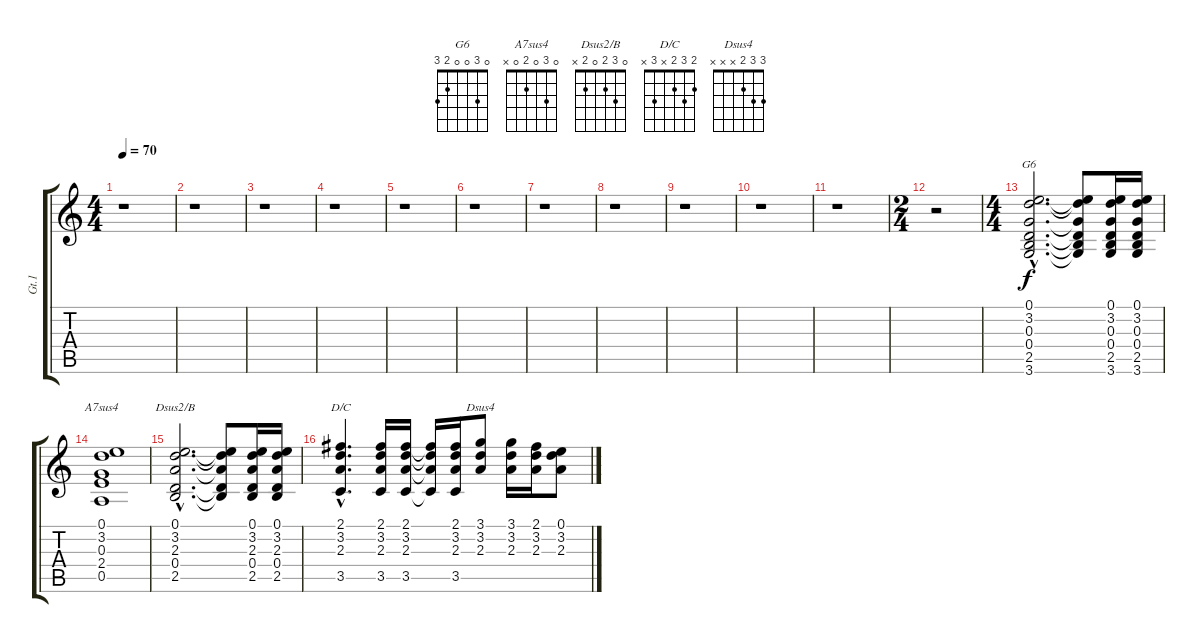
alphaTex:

\track ("Gt.1" "Gt.1") {instrument distortionguitar}
\staff {score tabs}
\tuning (E4 B3 G3 D3 A2 E2) {hide}
\chord ("G6" 0 3 0 0 2 3)
\chord ("A7sus4" 0 3 0 2 0 x)
\chord ("Dsus2/B" 0 3 2 0 2 x)
\chord ("D/C" 2 3 2 x 3 x)
\chord ("Dsus4" 3 3 2 x x x)
\ts (4 4)
\tempo 70
\clef g2
\ks c
r.1{dy f} |
r.1 |
r.1 |
r.1 |
r.1 |
r.1 |
r.1 |
r.1 |
r.1 |
r.1 |
r.1 |
\ts (2 4)
r.2 |
\ts (4 4)
(0.1{hac} 3.2{hac} 0.3{hac} 0.4{hac} 2.5{hac} 3.6{hac}).2{d ch "G6"} (0.1{t} 3.2{t} 0.3{t} 0.4{t} 2.5{t} 3.6{t}).8 (0.1 3.2 0.3 0.4 2.5 3.6).16 (0.1 3.2 0.3 0.4 2.5 3.6).16 |
(0.1 3.2 0.3 2.4 0.5).1{ch "A7sus4"} |
(0.1{hac} 3.2{hac} 2.3{hac} 0.4{hac} 2.5{hac}).2{d ch "Dsus2/B"} (0.1{t} 3.2{t} 2.3{t} 0.4{t} 2.5{t}).8 (0.1 3.2 2.3 0.4 2.5).16 (0.1 3.2 2.3 0.4 2.5).16 |
(2.1{hac} 3.2{hac} 2.3{hac} 3.5{hac}).4{d ch "D/C"} (2.1 3.2 2.3 3.5).16 (2.1 3.2 2.3 3.5).16 (2.1{t} 3.2{t} 2.3{t} 3.5{t}).16 (2.1 3.2 2.3 3.5).16 (3.1 3.2 2.3).8{ch "Dsus4"} (3.1 3.2 2.3).16 (2.1 3.2 2.3).16 (0.1 3.2 2.3).8
